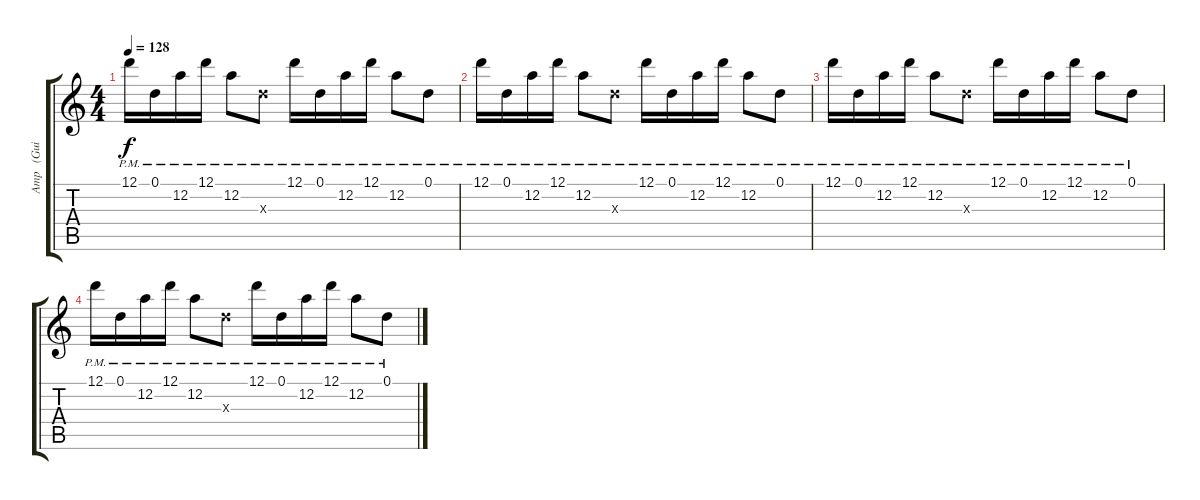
\track ("Amp   (Guitar 1)" "Amp   (Gui") {instrument electricguitarclean}
\staff {score tabs}
\tuning (D4 A3 F3 C3 G2 D2) {hide}
\ts (4 4)
\tempo 128
\clef g2
\ks c
12.1{pm}.16{dy f} 0.1{pm}.16 12.2{pm}.16 12.1{pm}.16 12.2{pm}.8 9.3{pm x}.8 12.1{pm}.16 0.1{pm}.16 12.2{pm}.16 12.1{pm}.16 12.2{pm}.8 0.1{pm}.8 |
12.1{pm}.16 0.1{pm}.16 12.2{pm}.16 12.1{pm}.16 12.2{pm}.8 9.3{pm x}.8 12.1{pm}.16 0.1{pm}.16 12.2{pm}.16 12.1{pm}.16 12.2{pm}.8 0.1{pm}.8 |
12.1{pm}.16 0.1{pm}.16 12.2{pm}.16 12.1{pm}.16 12.2{pm}.8 9.3{pm x}.8 12.1{pm}.16 0.1{pm}.16 12.2{pm}.16 12.1{pm}.16 12.2{pm}.8 0.1{pm}.8 |
12.1{pm}.16 0.1{pm}.16 12.2{pm}.16 12.1{pm}.16 12.2{pm}.8 9.3{pm x}.8 12.1{pm}.16 0.1{pm}.16 12.2{pm}.16 12.1{pm}.16 12.2{pm}.8 0.1{pm}.8
